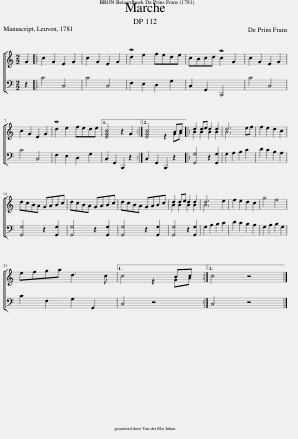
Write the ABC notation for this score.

X:1
%%score [ ( 1 2 ) 3 ]
L:1/8
M:2/2
I:linebreak $
K:C
V:1 treble
V:2 treble
V:3 bass
V:1
 G2 |: c2 G2 E2 G2 | c2 G2 E2 G2 | Md2 e2 fede | cBcd Mc2 G2 | %5
 c2 G2 E2 G2 |$ c2 G2 E2 G2 | Md2 e2 fede |1 [EGc]4 z2 G2 :|2 [EGc]4 z2 Bc |: %10
 d2 de d2 d2 | d6 ef | f2 e2 d2 c2 |$ dcBA GABc | dcBA GABc | %15
 dcBA GABc | d2 de d2 d2 | d6 e2 | f2 e2 d2 c2 | g4 f4 |$ %20
 efga d3 c |1 c4 z2 Bc :|2 c4 z4 |] %23
V:2
 x2 |: x8 | x8 | x8 | x8 | %5
 x8 |$ x8 | x8 |1 x8 :|2 x6 GA |: %10
 B2 B2 B2 B2 | B6 x2 | x8 |$ x8 | x8 | %15
 x8 | B2 B2 B2 B2 | B6 x2 | x8 | x8 |$ %20
 x8 |1 x6 GA :|2 x8 |] %23
V:3
 z2 |: C4 C,4 | C4 C,4 | F,2 E,2 D,2 G,2 | C,2 G,,2 C,,4 | %5
 C4 C,4 |$ C4 C,4 | F,2 E,2 D,2 G,2 |1 C,2 G,,2 C,,2 z2 :|2 C,2 G,,2 C,,2 z2 |: %10
 [G,,G,]4 z2 [G,,G,]2 | G,2 A,2 B,2 C2 | D2 C2 B,2 A,2 |$ [G,,G,]4 z2 [G,,G,]2 | [G,,G,]4 z2 [G,,G,]2 | %15
 [G,,G,]4 z2 [G,,G,]2 | [G,,G,]4 z2 [G,,G,]2 | G,2 A,2 B,2 C2 | D2 C2 B,2 A,2 | G,2 A,2 B,2 G,2 |$ %20
 C2 F,2 G,2 G,,2 |1 C,4 z4 :|2 C,4 z4 |] %23
